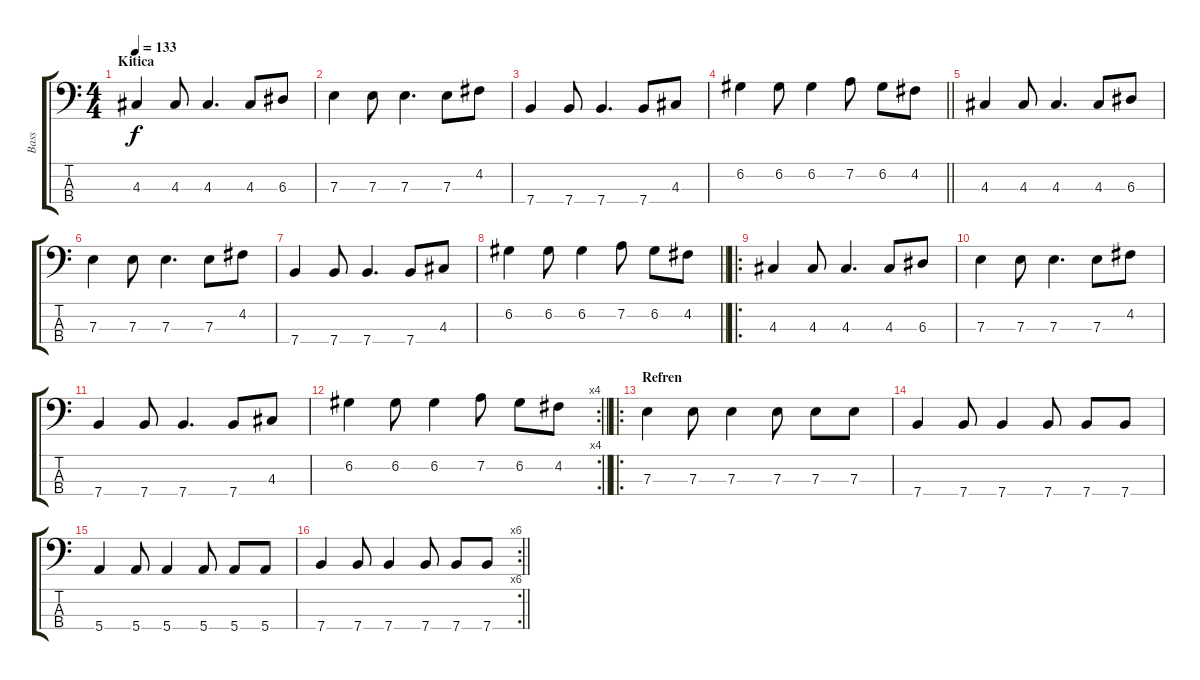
\track ("Bass" "Bass") {instrument electricbassfinger}
\staff {score tabs}
\tuning (G2 D2 A1 E1) {hide}
\ts (4 4)
\section ("" "Kitica")
\tempo 133
\clef f4
\ks c
4.3.4{dy f} 4.3.8 4.3.4{d} 4.3.8 6.3.8 |
7.3.4 7.3.8 7.3.4{d} 7.3.8 4.2.8 |
7.4.4 7.4.8 7.4.4{d} 7.4.8 4.3.8 |
\barLineRight lightlight
6.2.4 6.2.8 6.2.4 7.2.8 6.2.8 4.2.8 |
4.3.4 4.3.8 4.3.4{d} 4.3.8 6.3.8 |
7.3.4 7.3.8 7.3.4{d} 7.3.8 4.2.8 |
7.4.4 7.4.8 7.4.4{d} 7.4.8 4.3.8 |
\barLineRight lightlight
6.2.4 6.2.8 6.2.4 7.2.8 6.2.8 4.2.8 |
\ro
4.3.4 4.3.8 4.3.4{d} 4.3.8 6.3.8 |
7.3.4 7.3.8 7.3.4{d} 7.3.8 4.2.8 |
7.4.4 7.4.8 7.4.4{d} 7.4.8 4.3.8 |
\rc 4
\barLineRight lightlight
6.2.4 6.2.8 6.2.4 7.2.8 6.2.8 4.2.8 |
\ro
\section ("" "Refren")
7.3.4 7.3.8 7.3.4 7.3.8 7.3.8 7.3.8 |
7.4.4 7.4.8 7.4.4 7.4.8 7.4.8 7.4.8 |
5.4.4 5.4.8 5.4.4 5.4.8 5.4.8 5.4.8 |
\rc 6
\barLineRight lightlight
7.4.4 7.4.8 7.4.4 7.4.8 7.4.8 7.4.8
